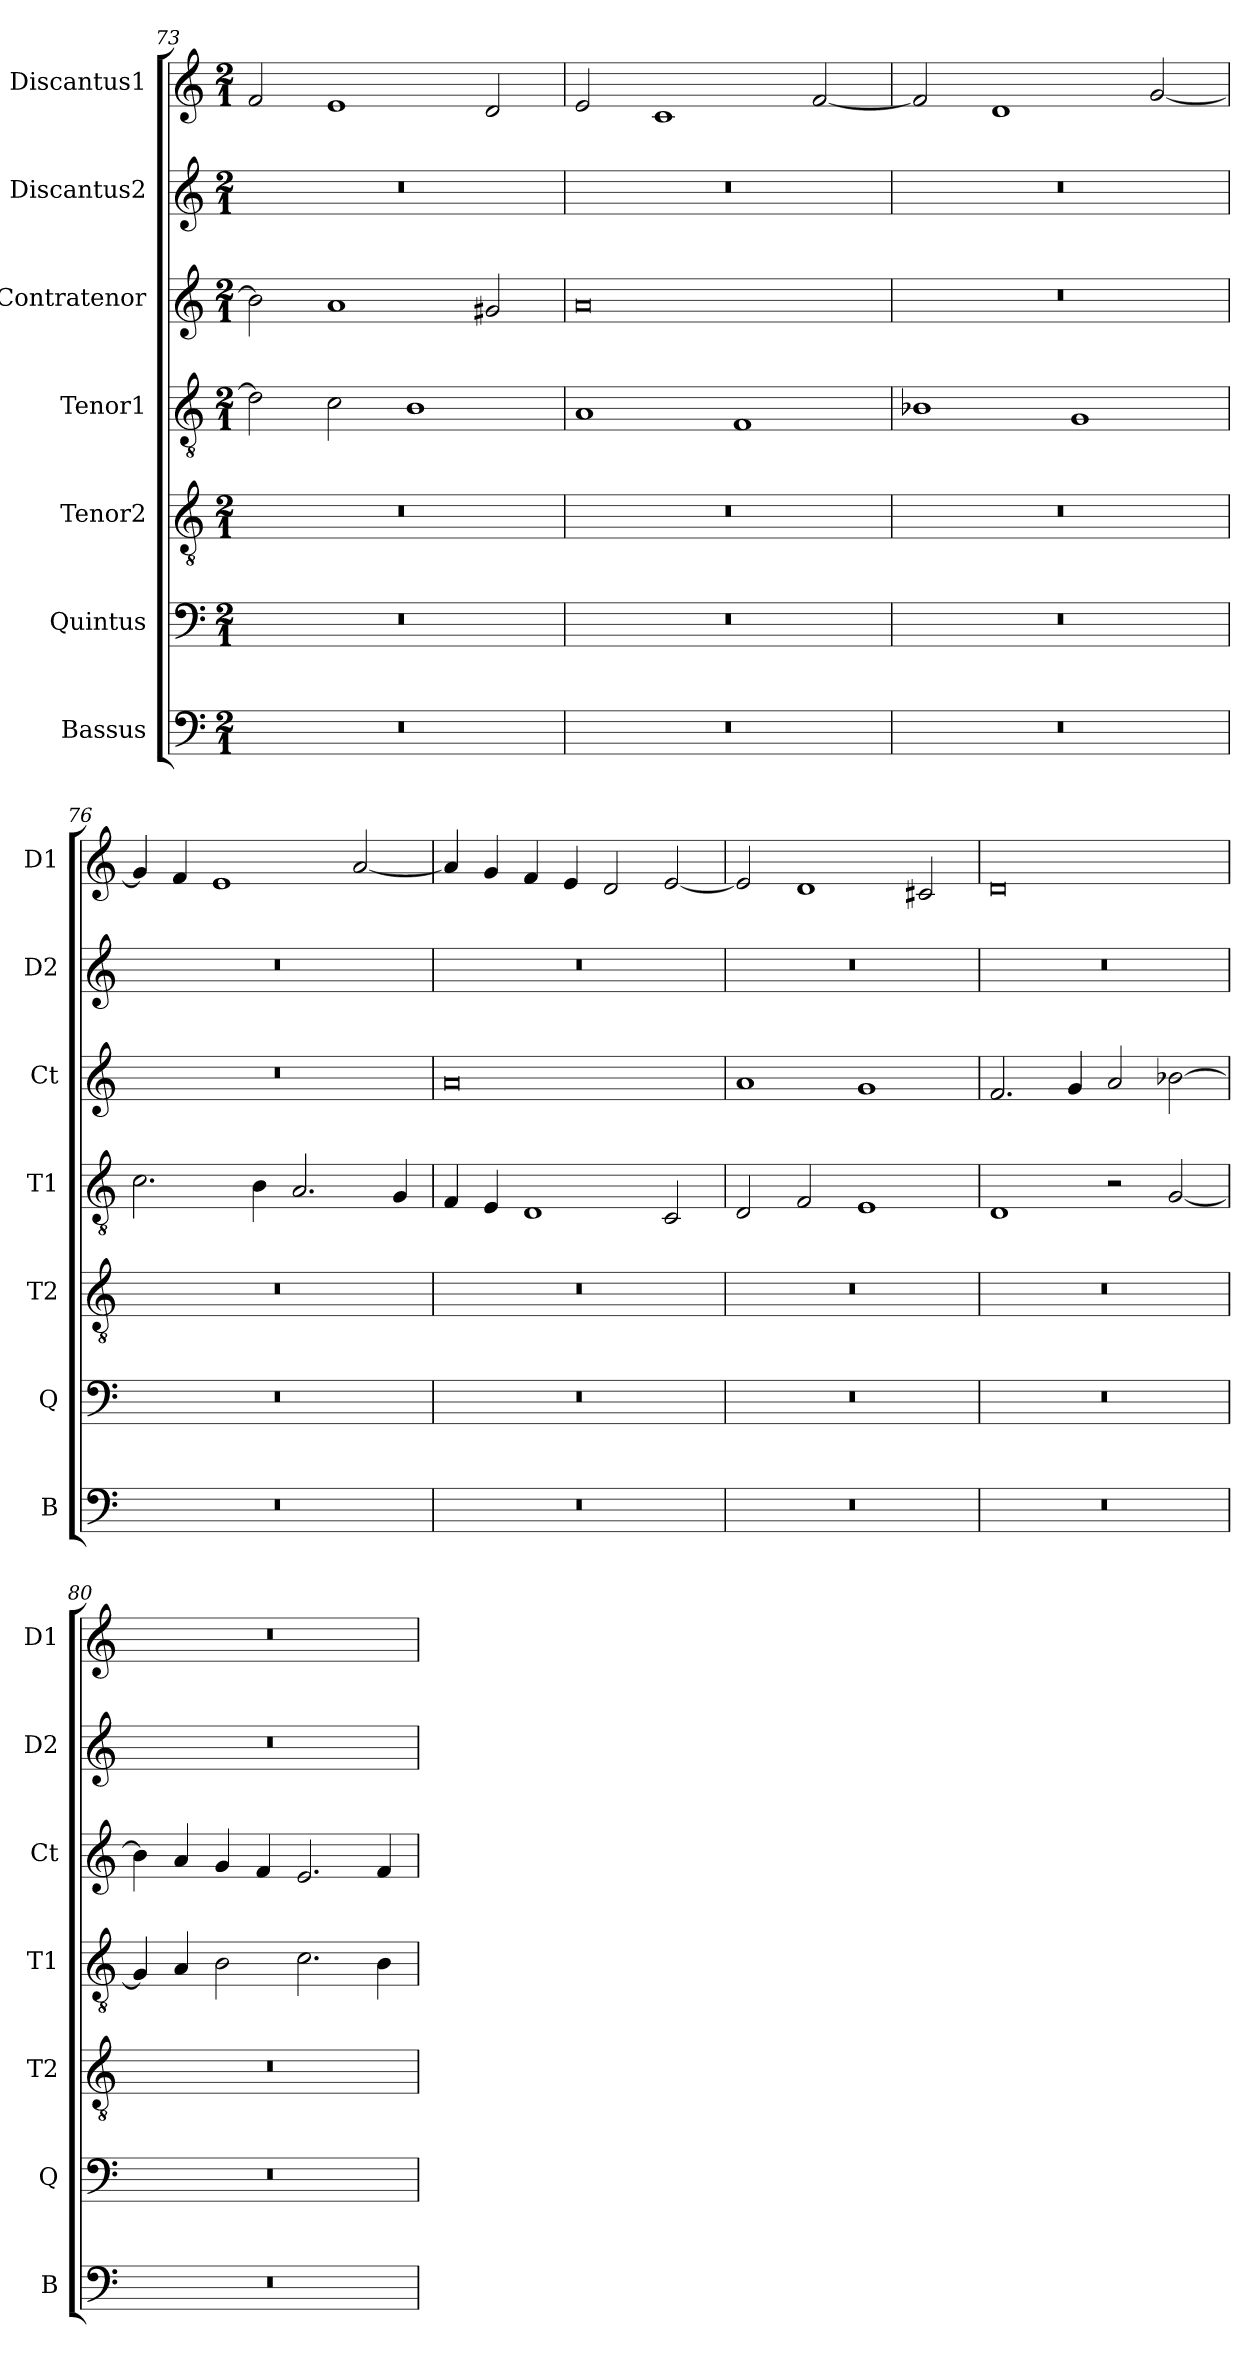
**kern	**kern	**kern	**kern	**kern	**kern	**kern
*part7	*part6	*part5	*part4	*part3	*part2	*part1
*staff7	*staff6	*staff5	*staff4	*staff3	*staff2	*staff1
*I"Bassus	*I"Quintus	*I"Tenor2	*I"Tenor1	*I"Contratenor	*I"Discantus2	*I"Discantus1
*I'B	*I'Q	*I'T2	*I'T1	*I'Ct	*I'D2	*I'D1
*clefF4	*clefF4	*clefGv2	*clefGv2	*clefG2	*clefG2	*clefG2
*k[]	*k[]	*k[]	*k[]	*k[]	*k[]	*k[]
*M2/1	*M2/1	*M2/1	*M2/1	*M2/1	*M2/1	*M2/1
=73	=73	=73	=73	=73	=73	=73
0r	0r	0r	2d\]	2b\]	0r	2f/
.	.	.	2c\	1a	.	1e
.	.	.	1B	.	.	.
.	.	.	.	2g#X/	.	2d/
=74	=74	=74	=74	=74	=74	=74
0r	0r	0r	1A	0a	0r	2e/
.	.	.	.	.	.	1c
.	.	.	1F	.	.	.
.	.	.	.	.	.	[2f/
=75	=75	=75	=75	=75	=75	=75
0r	0r	0r	1B-X	0r	0r	2f/]
.	.	.	.	.	.	1d
.	.	.	1G	.	.	.
.	.	.	.	.	.	[2g/
=76	=76	=76	=76	=76	=76	=76
0r	0r	0r	2.c\	0r	0r	4g/]
.	.	.	.	.	.	4f/
.	.	.	.	.	.	1e
.	.	.	4B\	.	.	.
.	.	.	2.A/	.	.	.
.	.	.	.	.	.	[2a/
.	.	.	4G/	.	.	.
=77	=77	=77	=77	=77	=77	=77
0r	0r	0r	4F/	0a	0r	4a/]
.	.	.	4E/	.	.	4g/
.	.	.	1D	.	.	4f/
.	.	.	.	.	.	4e/
.	.	.	.	.	.	2d/
.	.	.	2C/	.	.	[2e/
=78	=78	=78	=78	=78	=78	=78
0r	0r	0r	2D/	1a	0r	2e/]
.	.	.	2F/	.	.	1d
.	.	.	1E	1g	.	.
.	.	.	.	.	.	2c#X/
=79	=79	=79	=79	=79	=79	=79
0r	0r	0r	1D	2.f/	0r	0d
.	.	.	.	4g/	.	.
.	.	.	2r	2a/	.	.
.	.	.	[2G/	[2b-X\	.	.
=80	=80	=80	=80	=80	=80	=80
0r	0r	0r	4G/]	4b-\]	0r	0r
.	.	.	4A/	4a/	.	.
.	.	.	2B\	4g/	.	.
.	.	.	.	4f/	.	.
.	.	.	2.c\	2.e/	.	.
.	.	.	4B\	4f/	.	.
=	=	=	=	=	=	=
*-	*-	*-	*-	*-	*-	*-
